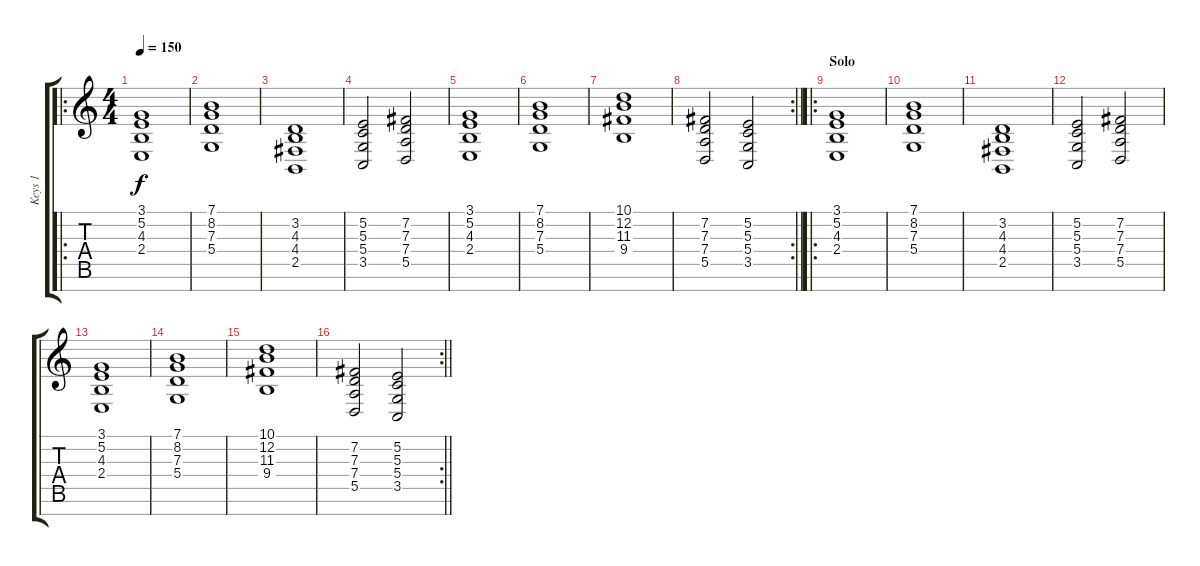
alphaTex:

\track ("Keys 1" "Keys 1") {instrument stringensemble1}
\staff {score tabs}
\tuning (E4 B3 G3 D3 A2 E2 B1) {hide}
\ro
\ts (4 4)
\tempo 150
\clef g2
\ks c
(3.1 5.2 4.3 2.4).1{dy f} |
(7.1 8.2 7.3 5.4).1 |
(3.2 4.3 4.4 2.5).1 |
(5.2 5.3 5.4 3.5).2 (7.2 7.3 7.4 5.5).2 |
(3.1 5.2 4.3 2.4).1 |
(7.1 8.2 7.3 5.4).1 |
(10.1 12.2 11.3 9.4).1 |
\rc 2
\barLineRight lightlight
(7.2 7.3 7.4 5.5).2 (5.2 5.3 5.4 3.5).2 |
\ro
\section ("" "Solo")
(3.1 5.2 4.3 2.4).1 |
(7.1 8.2 7.3 5.4).1 |
(3.2 4.3 4.4 2.5).1 |
(5.2 5.3 5.4 3.5).2 (7.2 7.3 7.4 5.5).2 |
(3.1 5.2 4.3 2.4).1 |
(7.1 8.2 7.3 5.4).1 |
(10.1 12.2 11.3 9.4).1 |
\rc 2
\barLineRight lightlight
(7.2 7.3 7.4 5.5).2 (5.2 5.3 5.4 3.5).2
